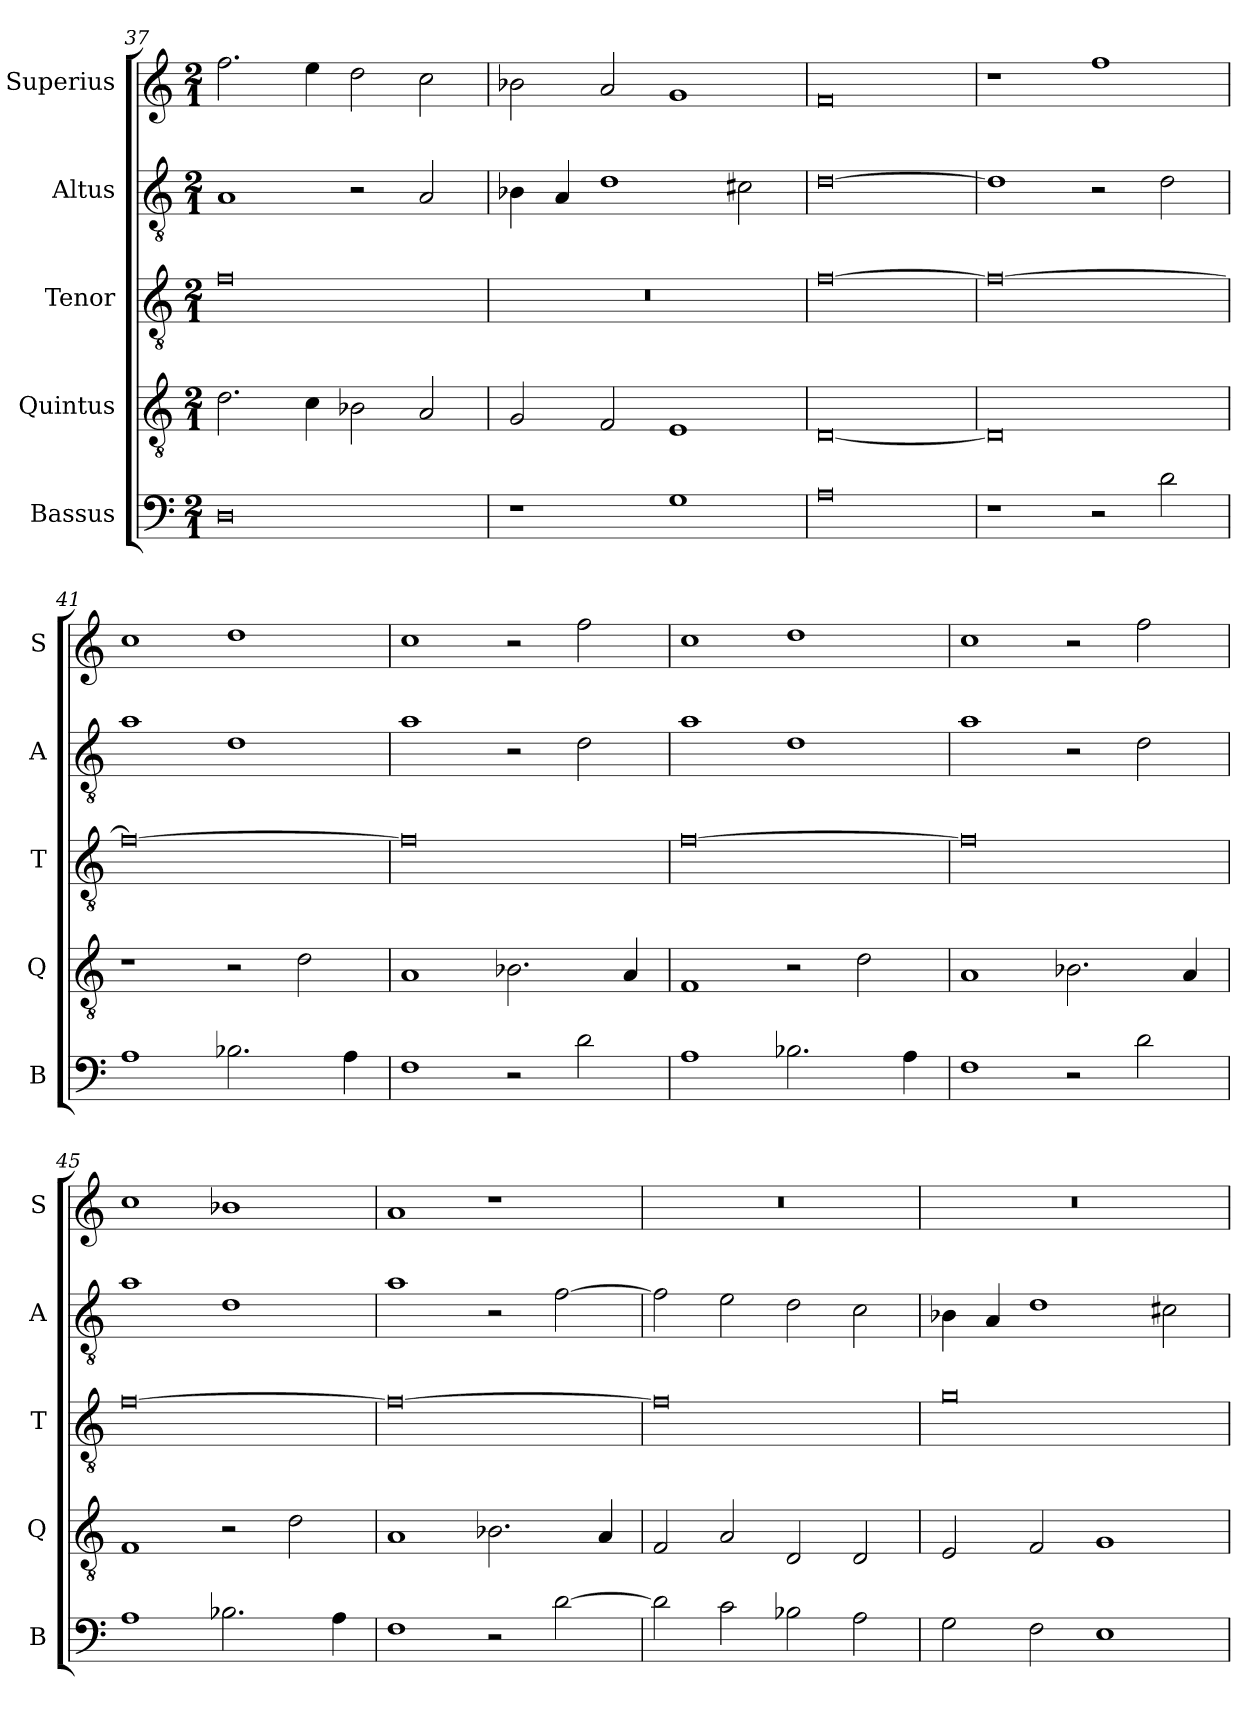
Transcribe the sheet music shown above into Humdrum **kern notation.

**kern	**kern	**kern	**kern	**kern
*part5	*part4	*part3	*part2	*part1
*staff5	*staff4	*staff3	*staff2	*staff1
*I"Bassus	*I"Quintus	*I"Tenor	*I"Altus	*I"Superius
*I'B	*I'Q	*I'T	*I'A	*I'S
*clefF4	*clefGv2	*clefGv2	*clefGv2	*clefG2
*k[]	*k[]	*k[]	*k[]	*k[]
*M2/1	*M2/1	*M2/1	*M2/1	*M2/1
=37	=37	=37	=37	=37
0D	2.d\	0f	1A	2.ff\
.	4c\	.	.	4ee\
.	2B-X\	.	2r	2dd\
.	2A/	.	2A/	2cc\
=38	=38	=38	=38	=38
1r	2G/	0r	4B-X\	2b-X\
.	.	.	4A/	.
.	2F/	.	1d	2a/
1G	1E	.	.	1g
.	.	.	2c#X\	.
=39	=39	=39	=39	=39
0A	[0D	[0f	[0d	0f
=40	=40	=40	=40	=40
1r	0D]	0f_	1d]	1r
2r	.	.	2r	1ff
2d\	.	.	2d\	.
=41	=41	=41	=41	=41
1A	1r	0f_	1a	1cc
2.B-X\	2r	.	1d	1dd
.	2d\	.	.	.
4A\	.	.	.	.
=42	=42	=42	=42	=42
1F	1A	0f]	1a	1cc
2r	2.B-X\	.	2r	2r
2d\	.	.	2d\	2ff\
.	4A/	.	.	.
=43	=43	=43	=43	=43
1A	1F	[0f	1a	1cc
2.B-X\	2r	.	1d	1dd
.	2d\	.	.	.
4A\	.	.	.	.
=44	=44	=44	=44	=44
1F	1A	0f]	1a	1cc
2r	2.B-X\	.	2r	2r
2d\	.	.	2d\	2ff\
.	4A/	.	.	.
=45	=45	=45	=45	=45
1A	1F	[0f	1a	1cc
2.B-X\	2r	.	1d	1b-X
.	2d\	.	.	.
4A\	.	.	.	.
=46	=46	=46	=46	=46
1F	1A	0f_	1a	1a
2r	2.B-X\	.	2r	1r
[2d\	.	.	[2f\	.
.	4A/	.	.	.
=47	=47	=47	=47	=47
2d\]	2F/	0f]	2f\]	0r
2c\	2A/	.	2e\	.
2B-X\	2D/	.	2d\	.
2A\	2D/	.	2c\	.
=48	=48	=48	=48	=48
2G\	2E/	0g	4B-X\	0r
.	.	.	4A/	.
2F\	2F/	.	1d	.
1E	1G	.	.	.
.	.	.	2c#X\	.
=	=	=	=	=
*-	*-	*-	*-	*-
